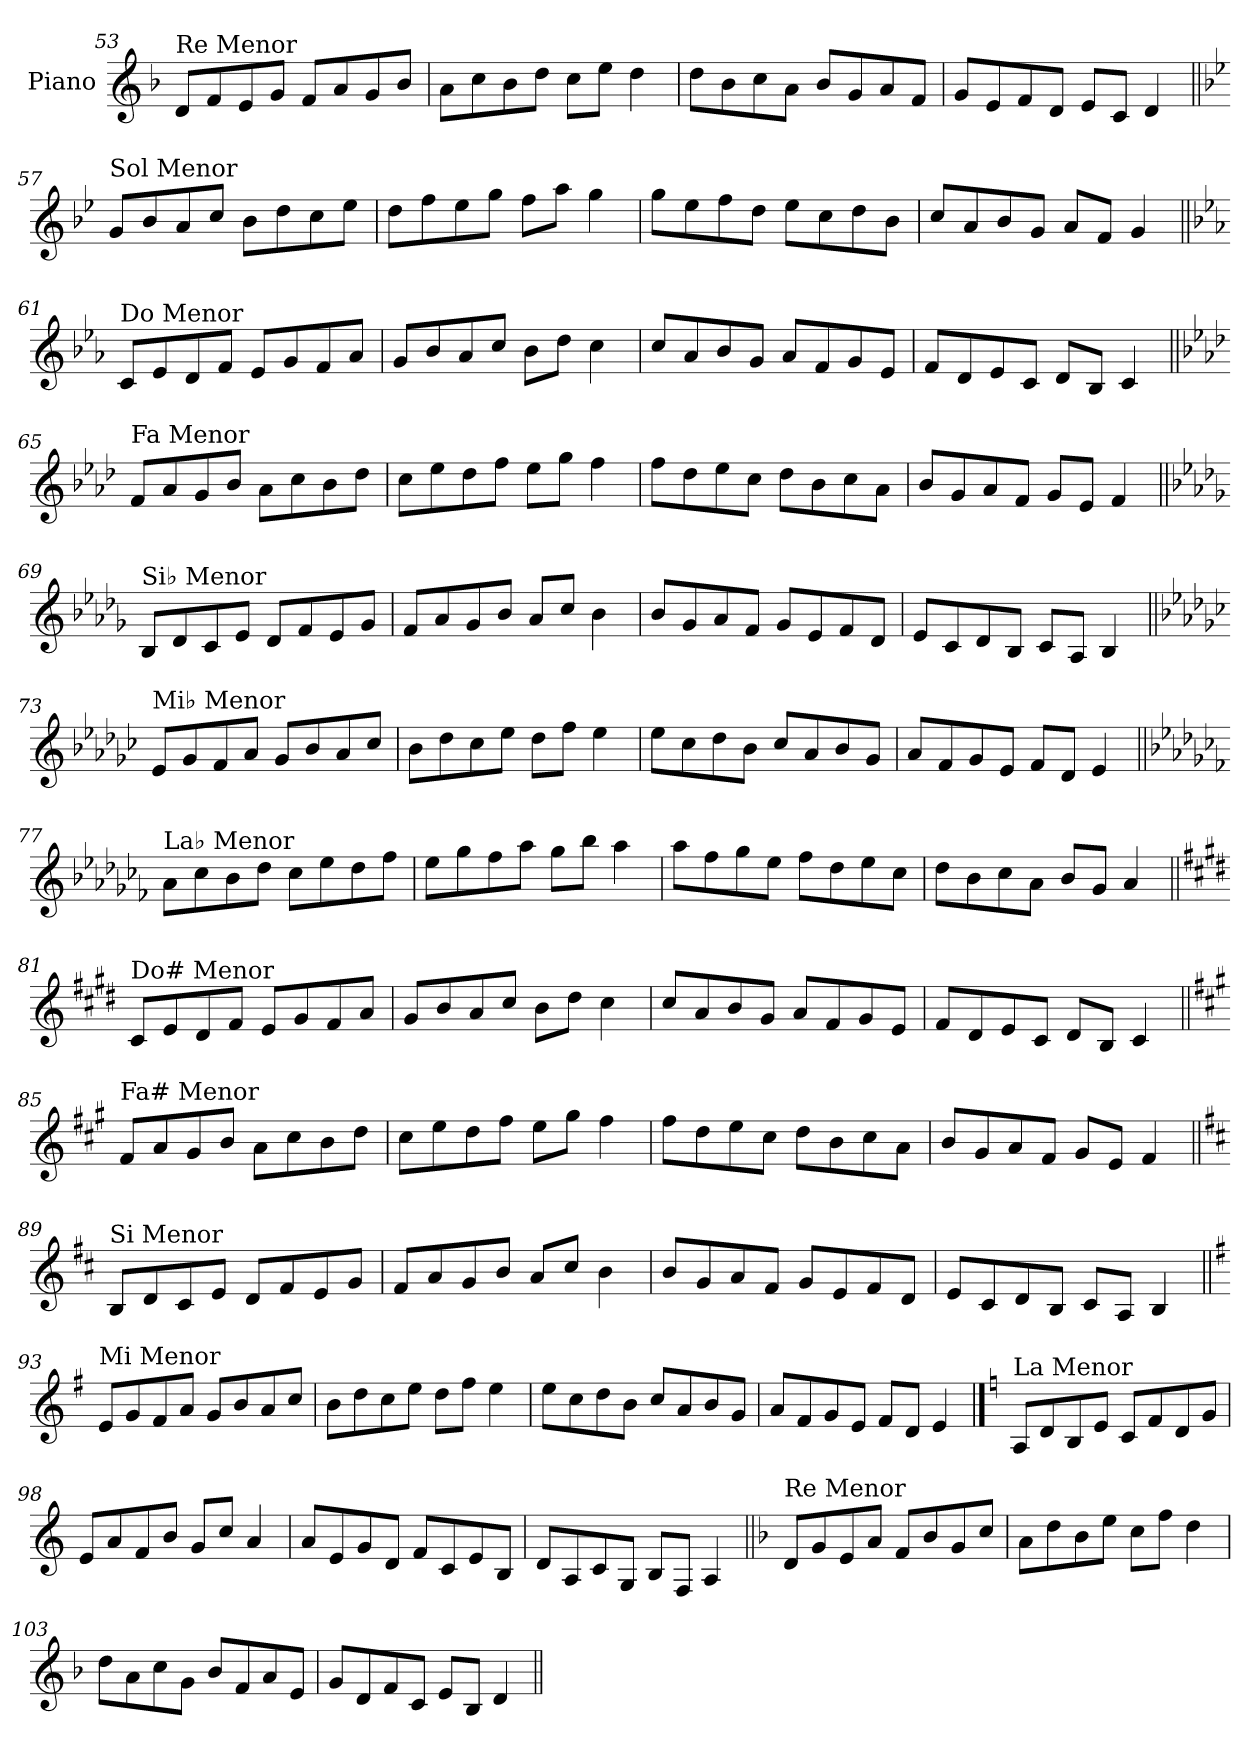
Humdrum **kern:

**kern
*part1
*staff1
*I"Piano
*I'Pno.
!!LO:LB:g=z
*clefG2
*k[b-]
=53
!LO:TX:a:t=Re Menor
8d/L
8f/
8e/
8g/J
8f/L
8a/
8g/
8b-/J
=54
8a\L
8cc\
8b-\
8dd\J
8cc\L
8ee\J
4dd\
=55
8dd\L
8b-\
8cc\
8a\J
8b-/L
8g/
8a/
8f/J
=56
8g/L
8e/
8f/
8d/J
8e/L
8c/J
4d/
!!LO:LB:g=z
=57||
*k[b-e-]
!LO:TX:a:t=Sol Menor
8g/L
8b-/
8a/
8cc/J
8b-\L
8dd\
8cc\
8ee-\J
=58
8dd\L
8ff\
8ee-\
8gg\J
8ff\L
8aa\J
4gg\
=59
8gg\L
8ee-\
8ff\
8dd\J
8ee-\L
8cc\
8dd\
8b-\J
=60
8cc/L
8a/
8b-/
8g/J
8a/L
8f/J
4g/
!!LO:LB:g=z
=61||
*k[b-e-a-]
!LO:TX:a:t=Do Menor
8c/L
8e-/
8d/
8f/J
8e-/L
8g/
8f/
8a-/J
=62
8g/L
8b-/
8a-/
8cc/J
8b-\L
8dd\J
4cc\
=63
8cc/L
8a-/
8b-/
8g/J
8a-/L
8f/
8g/
8e-/J
=64
8f/L
8d/
8e-/
8c/J
8d/L
8B-/J
4c/
!!LO:LB:g=z
=65||
*k[b-e-a-d-]
!LO:TX:a:t=Fa Menor
8f/L
8a-/
8g/
8b-/J
8a-\L
8cc\
8b-\
8dd-\J
=66
8cc\L
8ee-\
8dd-\
8ff\J
8ee-\L
8gg\J
4ff\
=67
8ff\L
8dd-\
8ee-\
8cc\J
8dd-\L
8b-\
8cc\
8a-\J
=68
8b-/L
8g/
8a-/
8f/J
8g/L
8e-/J
4f/
!!LO:LB:g=z
=69||
*k[b-e-a-d-g-]
!LO:TX:a:t=Si♭ Menor
8B-/L
8d-/
8c/
8e-/J
8d-/L
8f/
8e-/
8g-/J
=70
8f/L
8a-/
8g-/
8b-/J
8a-/L
8cc/J
4b-\
=71
8b-/L
8g-/
8a-/
8f/J
8g-/L
8e-/
8f/
8d-/J
=72
8e-/L
8c/
8d-/
8B-/J
8c/L
8A-/J
4B-/
!!LO:LB:g=z
=73||
*k[b-e-a-d-g-c-]
!LO:TX:a:t=Mi♭ Menor
8e-/L
8g-/
8f/
8a-/J
8g-/L
8b-/
8a-/
8cc-/J
=74
8b-\L
8dd-\
8cc-\
8ee-\J
8dd-\L
8ff\J
4ee-\
=75
8ee-\L
8cc-\
8dd-\
8b-\J
8cc-/L
8a-/
8b-/
8g-/J
=76
8a-/L
8f/
8g-/
8e-/J
8f/L
8d-/J
4e-/
!!LO:LB:g=z
=77||
*k[b-e-a-d-g-c-f-]
!LO:TX:a:t=La♭ Menor
8a-\L
8cc-\
8b-\
8dd-\J
8cc-\L
8ee-\
8dd-\
8ff-\J
=78
8ee-\L
8gg-\
8ff-\
8aa-\J
8gg-\L
8bb-\J
4aa-\
=79
8aa-\L
8ff-\
8gg-\
8ee-\J
8ff-\L
8dd-\
8ee-\
8cc-\J
=80
8dd-\L
8b-\
8cc-\
8a-\J
8b-/L
8g-/J
4a-/
!!LO:LB:g=z
=81||
*k[f#c#g#d#]
!LO:TX:a:t=Do# Menor
8c#/L
8e/
8d#/
8f#/J
8e/L
8g#/
8f#/
8a/J
=82
8g#/L
8b/
8a/
8cc#/J
8b\L
8dd#\J
4cc#\
=83
8cc#/L
8a/
8b/
8g#/J
8a/L
8f#/
8g#/
8e/J
=84
8f#/L
8d#/
8e/
8c#/J
8d#/L
8B/J
4c#/
!!LO:LB:g=z
=85||
*k[f#c#g#]
!LO:TX:a:t=Fa# Menor
8f#/L
8a/
8g#/
8b/J
8a\L
8cc#\
8b\
8dd\J
=86
8cc#\L
8ee\
8dd\
8ff#\J
8ee\L
8gg#\J
4ff#\
=87
8ff#\L
8dd\
8ee\
8cc#\J
8dd\L
8b\
8cc#\
8a\J
=88
8b/L
8g#/
8a/
8f#/J
8g#/L
8e/J
4f#/
!!LO:LB:g=z
=89||
*k[f#c#]
!LO:TX:a:t=Si Menor
8B/L
8d/
8c#/
8e/J
8d/L
8f#/
8e/
8g/J
=90
8f#/L
8a/
8g/
8b/J
8a/L
8cc#/J
4b\
=91
8b/L
8g/
8a/
8f#/J
8g/L
8e/
8f#/
8d/J
=92
8e/L
8c#/
8d/
8B/J
8c#/L
8A/J
4B/
!!LO:LB:g=z
=93||
*k[f#]
!LO:TX:a:t=Mi Menor
8e/L
8g/
8f#/
8a/J
8g/L
8b/
8a/
8cc/J
=94
8b\L
8dd\
8cc\
8ee\J
8dd\L
8ff#\J
4ee\
=95
8ee\L
8cc\
8dd\
8b\J
8cc/L
8a/
8b/
8g/J
=96
8a/L
8f#/
8g/
8e/J
8f#/L
8d/J
4e/
!!LO:PB:g=z
==97
*k[]
!LO:TX:a:t=La Menor
8A/L
8d/
8B/
8e/J
8c/L
8f/
8d/
8g/J
=98
8e/L
8a/
8f/
8b/J
8g/L
8cc/J
4a/
=99
8a/L
8e/
8g/
8d/J
8f/L
8c/
8e/
8B/J
=100
8d/L
8A/
8c/
8G/J
8B/L
8F/J
4A/
!!LO:LB:g=z
=101||
*k[b-]
!LO:TX:a:t=Re Menor
8d/L
8g/
8e/
8a/J
8f/L
8b-/
8g/
8cc/J
=102
8a\L
8dd\
8b-\
8ee\J
8cc\L
8ff\J
4dd\
=103
8dd\L
8a\
8cc\
8g\J
8b-/L
8f/
8a/
8e/J
=104
8g/L
8d/
8f/
8c/J
8e/L
8B-/J
4d/
=||
*-
